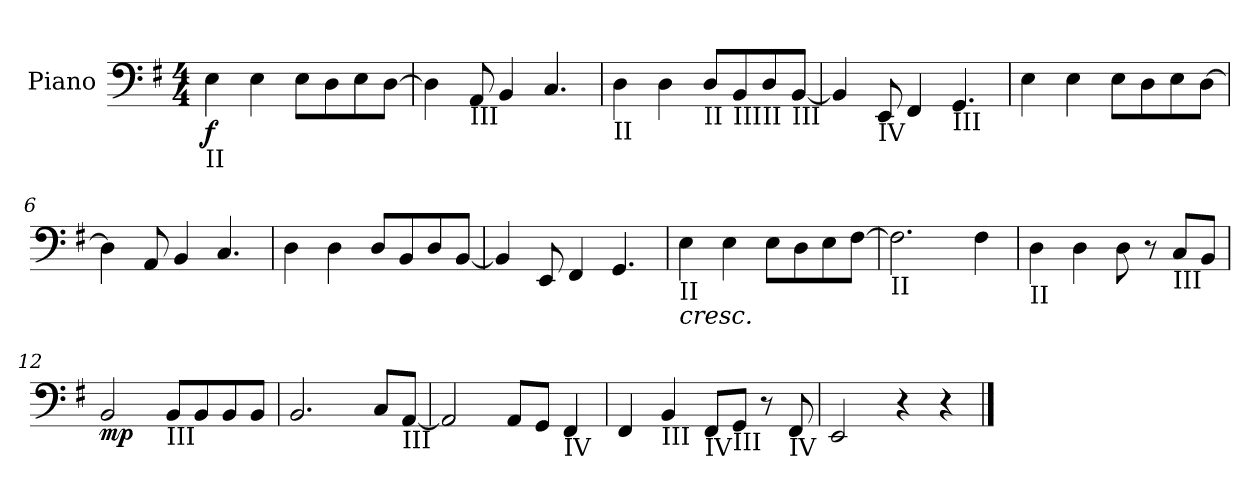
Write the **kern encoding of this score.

**kern	**dynam
*part1	*part1
*staff1	*staff1
*I"Piano	*
*I'Pno.	*
*clefF4	*
*k[f#]	*
*M4/4	*
=1	=1
!LO:TX:b:t=II	!
!	!LO:DY:b
4E\	f
4E\	.
8E\L	.
8D\	.
8E\	.
[8D\J	.
=2	=2
4D\]	.
!LO:TX:b:t=III	!
8AA/	.
4BB/	.
4.C/	.
=3	=3
!LO:TX:b:t=II	!
4D\	.
4D\	.
!LO:TX:b:t=II	!
8D/L	.
!LO:TX:b:t=III	!
8BB/	.
!LO:TX:b:t=II	!
8D/	.
!LO:TX:b:t=III	!
[8BB/J	.
=4	=4
4BB/]	.
!LO:TX:b:t=IV	!
8EE/	.
4FF#/	.
!LO:TX:b:t=III	!
4.GG/	.
=5	=5
4E\	.
4E\	.
8E\L	.
8D\	.
8E\	.
[8D\J	.
=6	=6
4D\]	.
8AA/	.
4BB/	.
4.C/	.
=7	=7
4D\	.
4D\	.
8D/L	.
8BB/	.
8D/	.
[8BB/J	.
!!LO:LB:g=z
=8	=8
4BB/]	.
8EE/	.
4FF#/	.
4.GG/	.
=9	=9
!LO:TX:b:t=II	!
!LO:TX:b:i:t=cresc.	!
4E\	.
4E\	.
8E\L	.
8D\	.
8E\	.
[8F#\J	.
=10	=10
!LO:TX:b:t=II	!
2.F#\]	.
4F#\	.
=11	=11
!LO:TX:b:t=II	!
4D\	.
4D\	.
8D\	.
8r	.
!LO:TX:b:t=III	!
8C/L	.
8BB/J	.
=12	=12
!	!LO:DY:b
2BB/	mp
!LO:TX:b:t=III	!
8BB/L	.
8BB/	.
8BB/	.
8BB/J	.
=13	=13
2.BB/	.
8C/L	.
!LO:TX:b:t=III	!
[8AA/J	.
=14	=14
2AA/]	.
8AA/L	.
8GG/J	.
!LO:TX:b:t=IV	!
4FF#/	.
=15	=15
4FF#/	.
!LO:TX:b:t=III	!
4BB/	.
!LO:TX:b:t=IV	!
8FF#/L	.
!LO:TX:b:t=III	!
8GG/J	.
8r	.
!LO:TX:b:t=IV	!
8FF#/	.
=16	=16
2EE/	.
4r	.
4r	.
==	==
*-	*-
